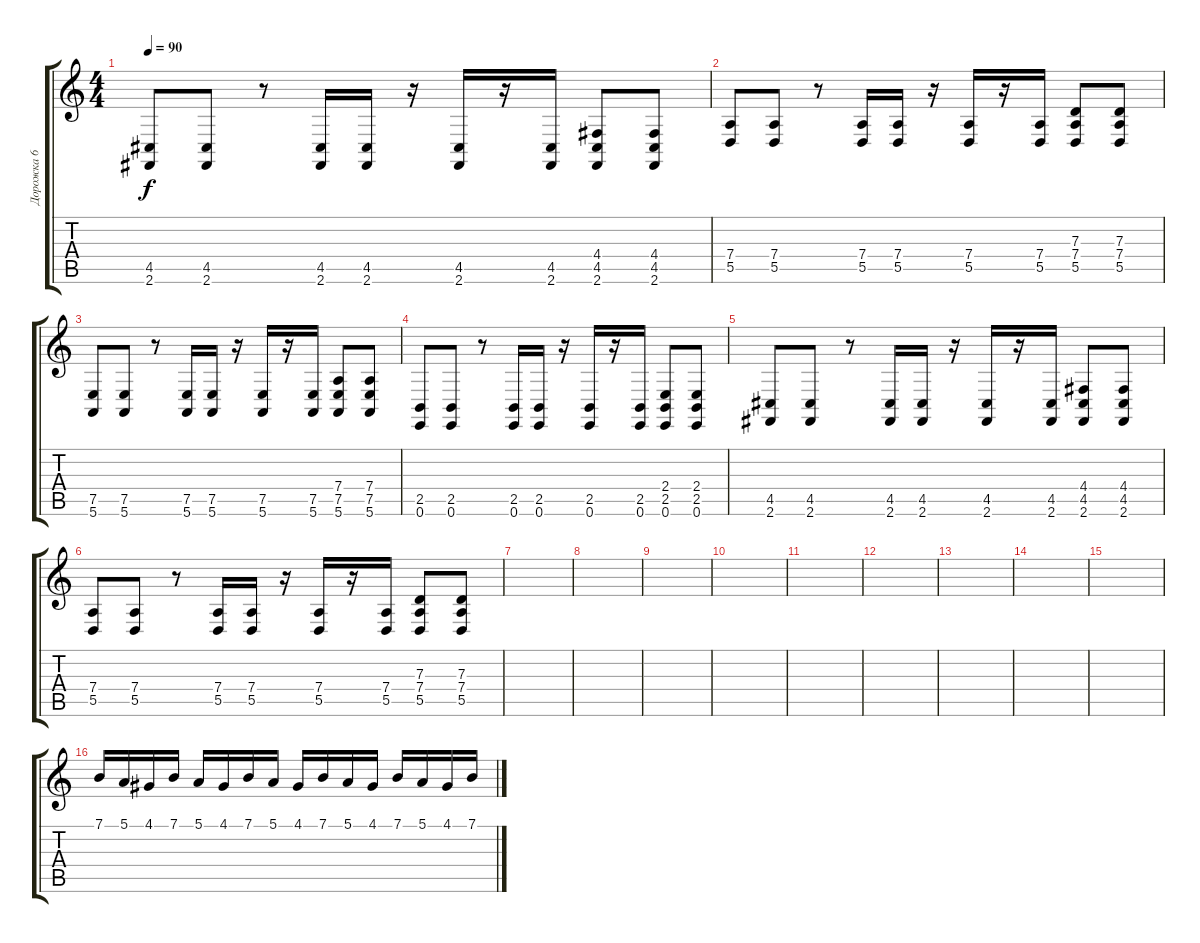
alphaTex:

\track ("Дорожка 6" "Дорожка 6") {instrument electricgrandpiano}
\staff {score tabs}
\tuning (E4 B3 G3 D3 A2 E2) {hide}
\ts (4 4)
\tempo 90
\clef g2
\ks c
(4.5 2.6).8{dy f} (4.5 2.6).8 r.8 (4.5 2.6).16 (4.5 2.6).16 r.16 (4.5 2.6).16 r.16 (4.5 2.6).16 (4.4 4.5 2.6).8 (4.4 4.5 2.6).8 |
(7.4 5.5).8 (7.4 5.5).8 r.8 (7.4 5.5).16 (7.4 5.5).16 r.16 (7.4 5.5).16 r.16 (7.4 5.5).16 (7.3 7.4 5.5).8 (7.3 7.4 5.5).8 |
(7.5 5.6).8 (7.5 5.6).8 r.8 (7.5 5.6).16 (7.5 5.6).16 r.16 (7.5 5.6).16 r.16 (7.5 5.6).16 (7.4 7.5 5.6).8 (7.4 7.5 5.6).8 |
(2.5 0.6).8 (2.5 0.6).8 r.8 (2.5 0.6).16 (2.5 0.6).16 r.16 (2.5 0.6).16 r.16 (2.5 0.6).16 (2.4 2.5 0.6).8 (2.4 2.5 0.6).8 |
(4.5 2.6).8 (4.5 2.6).8 r.8 (4.5 2.6).16 (4.5 2.6).16 r.16 (4.5 2.6).16 r.16 (4.5 2.6).16 (4.4 4.5 2.6).8 (4.4 4.5 2.6).8 |
(7.4 5.5).8 (7.4 5.5).8 r.8 (7.4 5.5).16 (7.4 5.5).16 r.16 (7.4 5.5).16 r.16 (7.4 5.5).16 (7.3 7.4 5.5).8 (7.3 7.4 5.5).8 |
|
|
|
|
|
|
|
|
|
7.1.16 5.1.16 4.1.16 7.1.16 5.1.16 4.1.16 7.1.16 5.1.16 4.1.16 7.1.16 5.1.16 4.1.16 7.1.16 5.1.16 4.1.16 7.1.16
